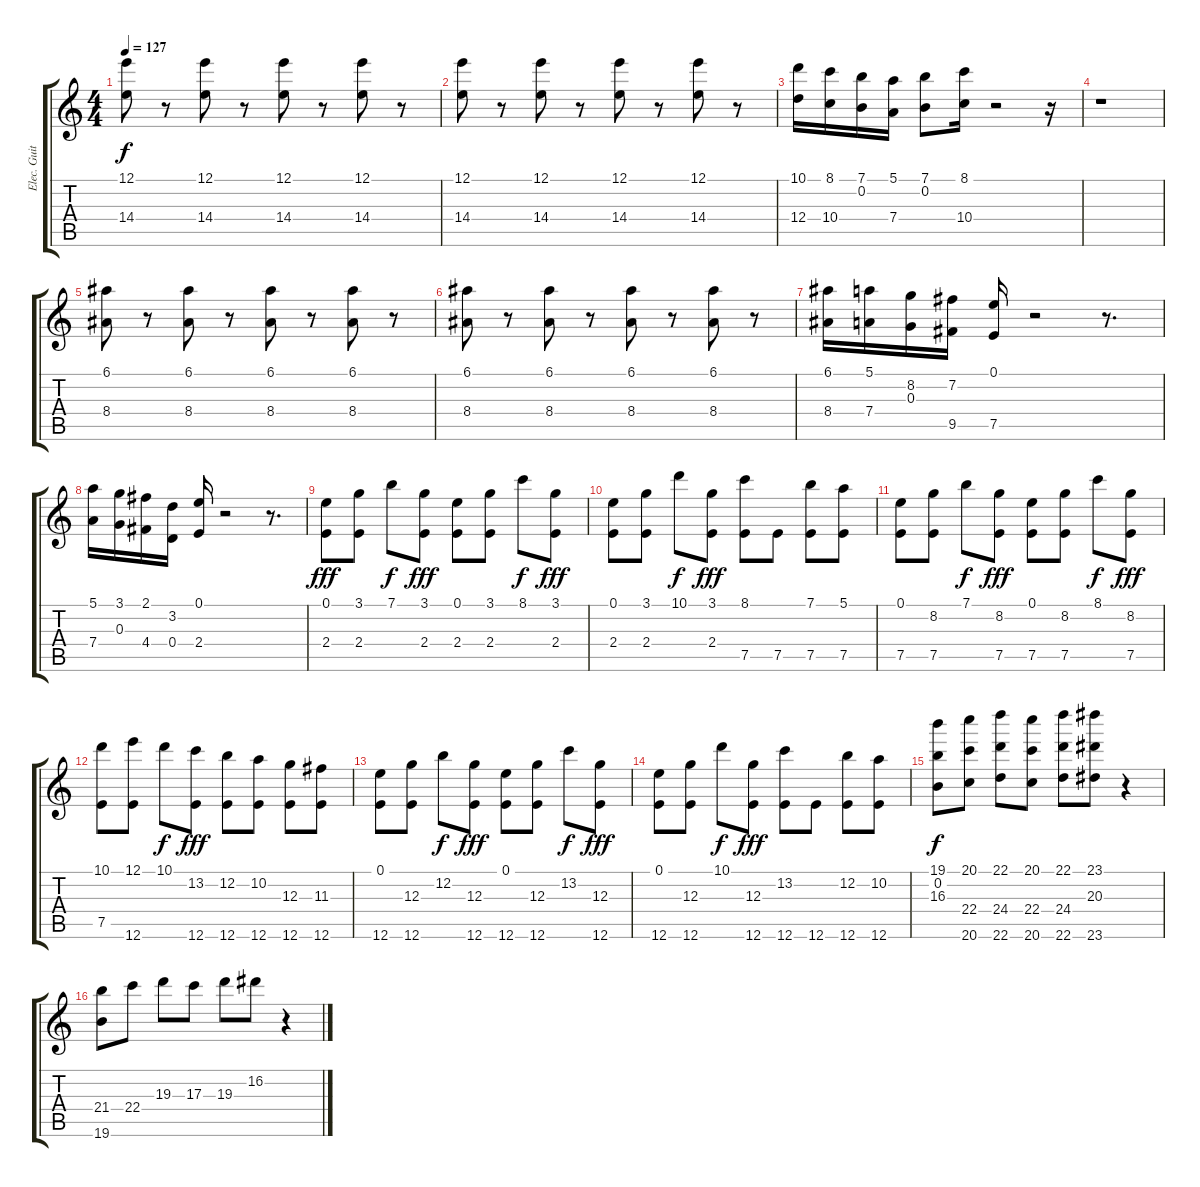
\track ("Elec. Guitar 1/2" "Elec. Guit") {instrument overdrivenguitar}
\staff {score tabs}
\tuning (E4 B3 G3 D3 A2 E2) {hide}
\ts (4 4)
\tempo 127
\clef g2
\ks c
(12.1 14.4).8{dy f} r.8 (12.1 14.4).8 r.8 (12.1 14.4).8 r.8 (12.1 14.4).8 r.8 |
(12.1 14.4).8 r.8 (12.1 14.4).8 r.8 (12.1 14.4).8 r.8 (12.1 14.4).8 r.8 |
(10.1 12.4).16 (8.1 10.4).16 (7.1 0.2).16 (5.1 7.4).16 (7.1 0.2).8 (8.1 10.4).16 r.2 r.16 |
r.1 |
(6.1 8.4).8 r.8 (6.1 8.4).8 r.8 (6.1 8.4).8 r.8 (6.1 8.4).8 r.8 |
(6.1 8.4).8 r.8 (6.1 8.4).8 r.8 (6.1 8.4).8 r.8 (6.1 8.4).8 r.8 |
(6.1 8.4).16 (5.1 7.4).16 (8.2 0.3).16 (7.2 9.5).16 (0.1 7.5).16 r.2 r.8{d} |
(5.1 7.4).16 (3.1 0.3).16 (2.1 4.4).16 (3.2 0.4).16 (0.1 2.4).16 r.2 r.8{d} |
(0.1 2.4).8{dy fff} (3.1 2.4).8 7.1.8{dy f} (3.1 2.4).8{dy fff} (0.1 2.4).8 (3.1 2.4).8 8.1.8{dy f} (3.1 2.4).8{dy fff} |
(0.1 2.4).8 (3.1 2.4).8 10.1.8{dy f} (3.1 2.4).8{dy fff} (8.1 7.5).8 7.5.8 (7.1 7.5).8 (5.1 7.5).8 |
(0.1 7.5).8 (8.2 7.5).8 7.1.8{dy f} (8.2 7.5).8{dy fff} (0.1 7.5).8 (8.2 7.5).8 8.1.8{dy f} (8.2 7.5).8{dy fff} |
(10.1 7.5).8 (12.1 12.6).8 10.1.8{dy f} (13.2 12.6).8{dy fff} (12.2 12.6).8 (10.2 12.6).8 (12.3 12.6).8 (11.3 12.6).8 |
(0.1 12.6).8 (12.3 12.6).8 12.2.8{dy f} (12.3 12.6).8{dy fff} (0.1 12.6).8 (12.3 12.6).8 13.2.8{dy f} (12.3 12.6).8{dy fff} |
(0.1 12.6).8 (12.3 12.6).8 10.1.8{dy f} (12.3 12.6).8{dy fff} (13.2 12.6).8 12.6.8 (12.2 12.6).8 (10.2 12.6).8 |
(19.1 0.2 16.3).8{dy f} (20.1 22.4 20.6).8 (22.1 24.4 22.6).8 (20.1 22.4 20.6).8 (22.1 24.4 22.6).8 (23.1 20.3 23.6).8 r.4 |
(21.4 19.6).8 22.4.8 19.3.8 17.3.8 19.3.8 16.2.8 r.4
